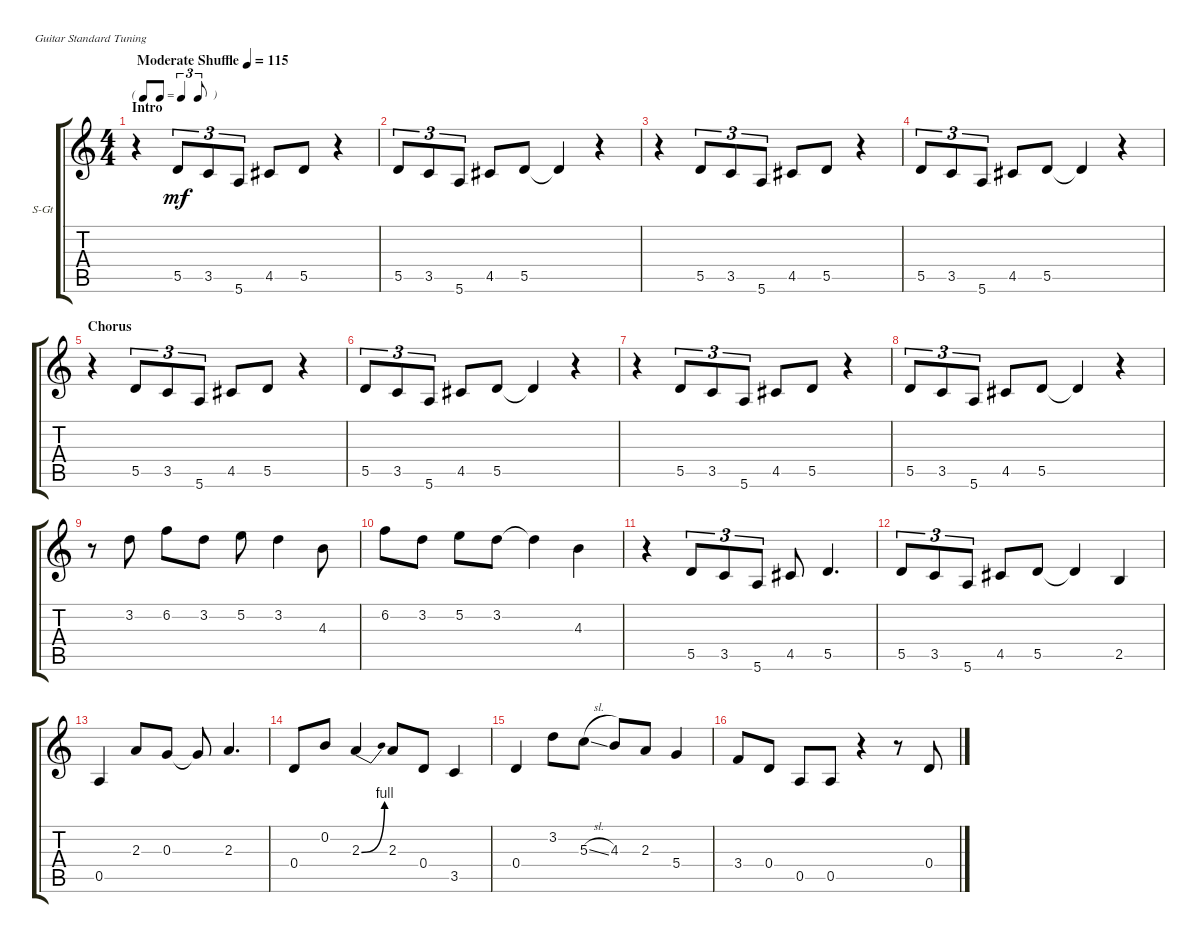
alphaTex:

\defaultSystemsLayout 4
\bracketExtendMode groupsimilarinstruments
\firstSystemTrackNameOrientation horizontal
\otherSystemsTrackNameOrientation horizontal
\track ("Johnny Winter" "S-Gt") {instrument acousticguitarsteel}
\staff {score tabs}
\tuning (E4 B3 G3 D3 A2 E2)
\ts (4 4)
\tf triplet8th
\section ("" "Intro")
\tempo (115 "Moderate Shuffle")
\clef g2
\ks c
r.4{dy mf instrument acousticguitarsteel} 5.5.8{tu (3 2)} 3.5.8{tu (3 2)} 5.6.8{tu (3 2)} 4.5.8 5.5.8 r.4 |
5.5.8{tu (3 2)} 3.5.8{tu (3 2)} 5.6.8{tu (3 2)} 4.5.8 5.5.8 5.5{t}.4 r.4 |
r.4 5.5.8{tu (3 2)} 3.5.8{tu (3 2)} 5.6.8{tu (3 2)} 4.5.8 5.5.8 r.4 |
5.5.8{tu (3 2)} 3.5.8{tu (3 2)} 5.6.8{tu (3 2)} 4.5.8 5.5.8 5.5{t}.4 r.4 |
\section ("" "Chorus")
r.4 5.5.8{tu (3 2)} 3.5.8{tu (3 2)} 5.6.8{tu (3 2)} 4.5.8 5.5.8 r.4 |
5.5.8{tu (3 2)} 3.5.8{tu (3 2)} 5.6.8{tu (3 2)} 4.5.8 5.5.8 5.5{t}.4 r.4 |
r.4 5.5.8{tu (3 2)} 3.5.8{tu (3 2)} 5.6.8{tu (3 2)} 4.5.8 5.5.8 r.4 |
5.5.8{tu (3 2)} 3.5.8{tu (3 2)} 5.6.8{tu (3 2)} 4.5.8 5.5.8 5.5{t}.4 r.4 |
r.8 3.2.8 6.2.8 3.2.8 5.2.8 3.2.4 4.3.8 |
6.2.8 3.2.8 5.2.8 3.2.8 3.2{t}.4 4.3.4 |
r.4 5.5.8{tu (3 2)} 3.5.8{tu (3 2)} 5.6.8{tu (3 2)} 4.5.8 5.5.4{d} |
5.5.8{tu (3 2)} 3.5.8{tu (3 2)} 5.6.8{tu (3 2)} 4.5.8 5.5.8 5.5{t}.4 2.5.4 |
0.5.4 2.3.8 0.3.8 0.3{t}.8 2.3.4{d} |
0.4.8 0.2.8 2.3{be (bend 0 0 15 4)}.4 2.3.8 0.4.8 3.5.4 |
0.4.4 3.2.8 5.3{sl}.8 4.3.8 2.3.8 5.4.4 |
3.4.8 0.4.8 0.5.8 0.5.8 r.4 r.8 0.4.8
